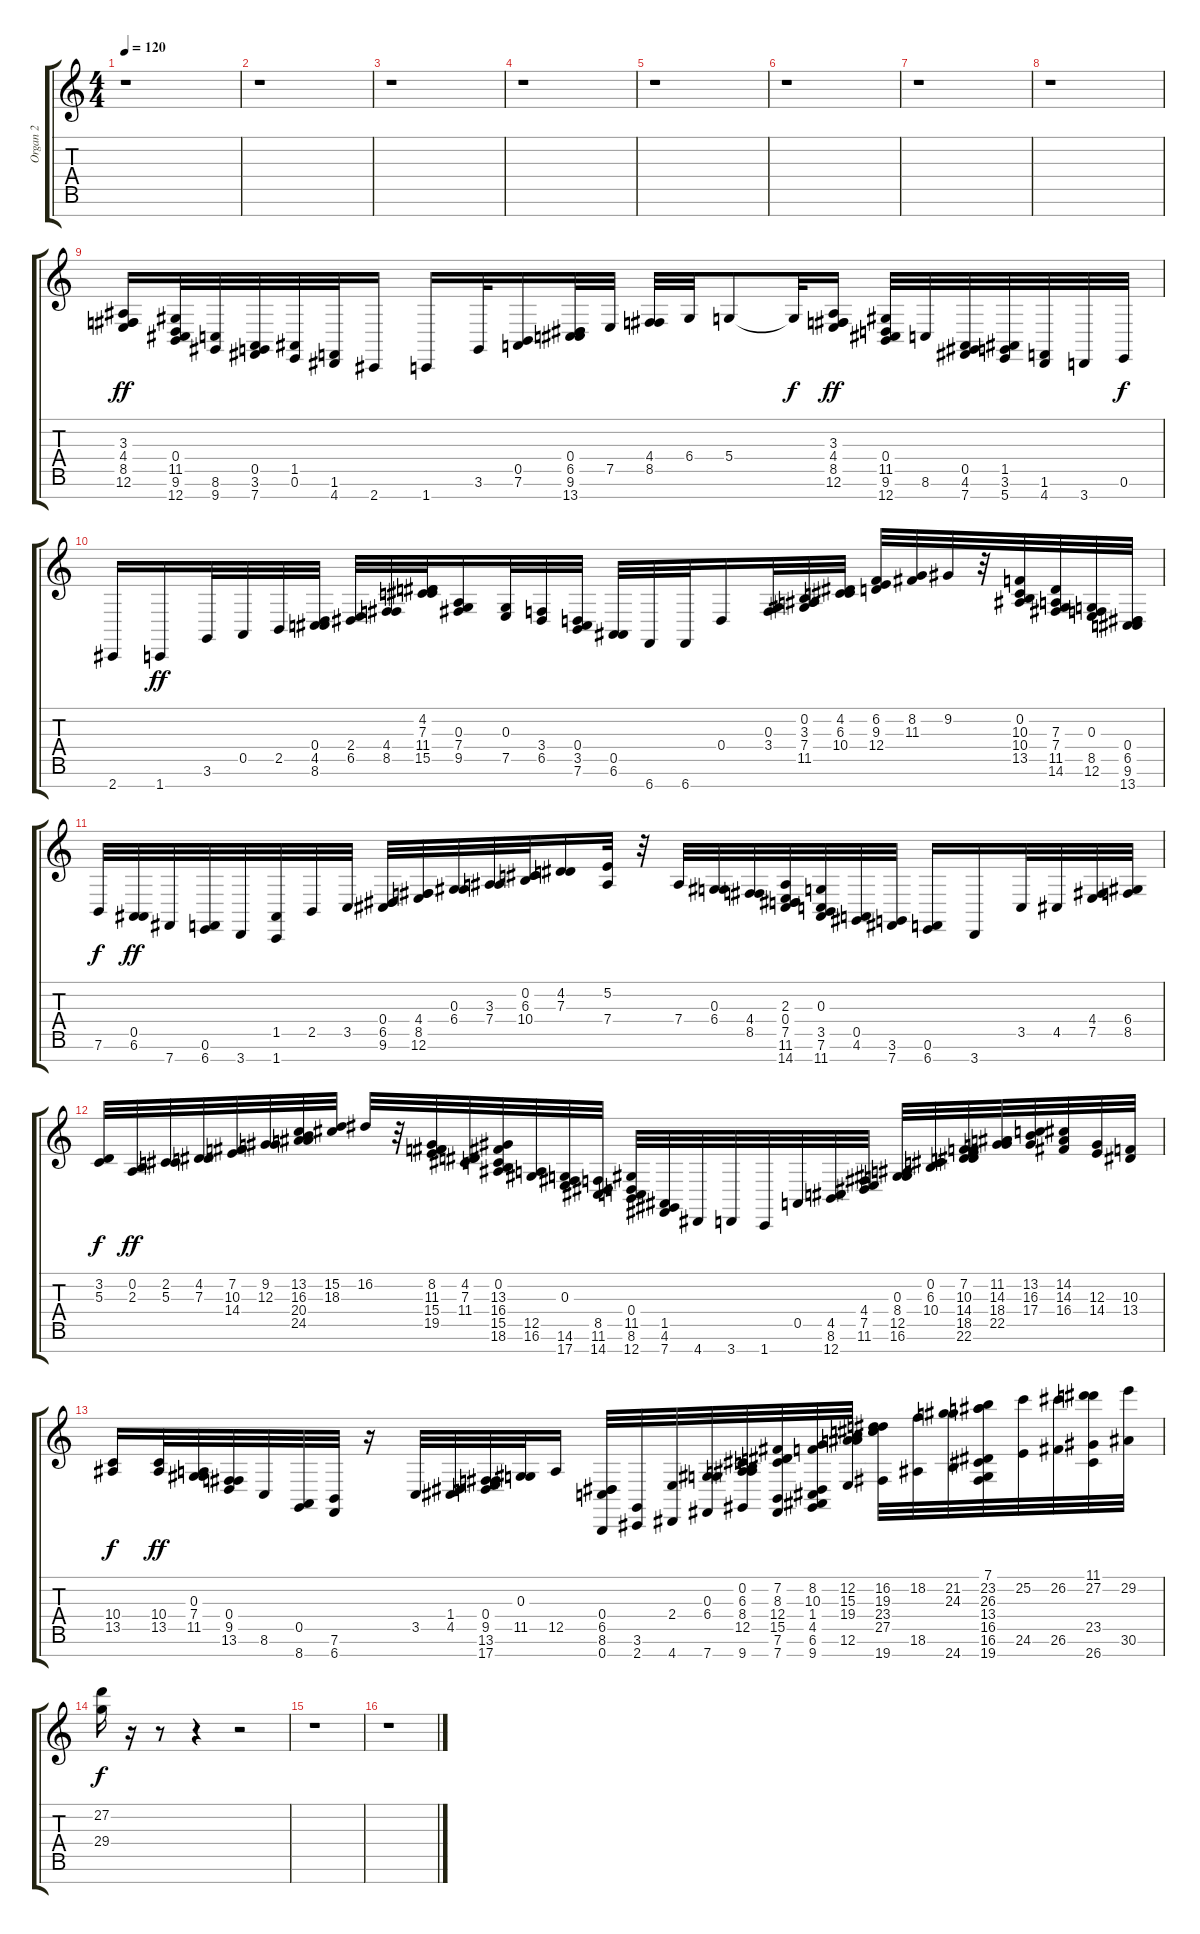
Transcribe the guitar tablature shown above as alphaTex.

\track ("Organ 2" "Organ 2") {instrument rockorgan}
\staff {score tabs}
\tuning (E5 B3 G3 D3 A2 E2 B1) {hide}
\ts (4 4)
\tempo 120
\clef g2
\ks c
r.1{dy ff instrument rockorgan} |
r.1 |
r.1 |
r.1 |
r.1 |
r.1 |
r.1 |
r.1 |
(3.3 4.4 8.5 12.6).16 (0.4 11.5 9.6 12.7).32 (8.6 9.7).32 (0.5 3.6 7.7).32 (1.5 0.6).32 (1.6 4.7).32 2.7.16 1.7.16 3.6.32 (0.5 7.6).16 (0.4 6.5 9.6 13.7).32 7.5.32 (4.4 8.5).32 6.4.32 5.4.8 5.4{t}.32{dy f} (3.3 4.4 8.5 12.6).16{dy ff} (0.4 11.5 9.6 12.7).32 8.6.32 (0.5 4.6 7.7).32 (1.5 3.6 5.7).32 (1.6 4.7).32 3.7.32 0.6.32{dy f} |
2.7.16 1.7.16{dy ff} 3.6.32 0.5.32 2.5.32 (0.4 4.5 8.6).32 (2.4 6.5).32 (4.4 8.5).32 (4.2 7.3 11.4 15.5).32 (0.3 7.4 9.5).16 (0.3 7.5).32 (3.4 6.5).32 (0.4 3.5 7.6).32 (0.5 6.6).32 6.7.32 6.7.32 0.4.16 (0.3 3.4).32 (0.2 3.3 7.4 11.5).32 (4.2 6.3 10.4).32 (6.2 9.3 12.4).32 (8.2 11.3).32 9.2.32 r.32 (0.2 10.3 10.4 13.5).32 (7.3 7.4 11.5 14.6).32 (0.3 8.5 12.6).32 (0.4 6.5 9.6 13.7).32 |
7.6.32{dy f} (0.5 6.6).32{dy ff} 7.7.32 (0.6 6.7).32 3.7.32 (1.5 1.7).32 2.5.32 3.5.32 (0.4 6.5 9.6).32 (4.4 8.5 12.6).32 (0.3 6.4).32 (3.3 7.4).32 (0.2 6.3 10.4).32 (4.2 7.3).16 (5.2 7.4).32 r.32 7.4.32 (0.3 6.4).32 (4.4 8.5).32 (2.3 0.4 7.5 11.6 14.7).32 (0.3 3.5 7.6 11.7).32 (0.5 4.6).32 (3.6 7.7).32 (0.6 6.7).16 3.7.16 3.5.32 4.5.32 (4.4 7.5).32 (6.4 8.5).32 |
(3.2 5.3).32{dy f} (0.2 2.3).32{dy ff} (2.2 5.3).32 (4.2 7.3).32 (7.2 10.3 14.4).32 (9.2 12.3).32 (13.2 16.3 20.4 24.5).32 (15.2 18.3).32 16.2.32 r.32 (8.2 11.3 15.4 19.5).32 (4.2 7.3 11.4).32 (0.2 13.3 16.4 15.5 18.6).32 (12.5 16.6).32 (0.3 14.6 17.7).32 (8.5 11.6 14.7).32 (0.4 11.5 8.6 12.7).32 (1.5 4.6 7.7).32 4.7.32 3.7.32 1.7.32 0.5.32 (4.5 8.6 12.7).32 (4.4 7.5 11.6).32 (0.3 8.4 12.5 16.6).32 (0.2 6.3 10.4).32 (7.2 10.3 14.4 18.5 22.6).32 (11.2 14.3 18.4 22.5).32 (13.2 16.3 17.4).32 (14.2 14.3 16.4).32 (12.3 14.4).32 (10.3 13.4).32 |
(10.4 13.5).16{dy f} (10.4 13.5).32{dy ff} (0.3 7.4 11.5).32 (0.4 9.5 13.6).32 8.6.32 (0.5 8.7).32 (7.6 6.7).32 r.16 3.5.32 (1.4 4.5).32 (0.4 9.5 13.6 17.7).32 (0.3 11.5).32 12.5.16 (0.4 6.5 8.6 0.7).32 (3.6 2.7).32 (2.4 4.7).32 (0.3 6.4 7.7).32 (0.2 6.3 8.4 12.5 9.7).32 (7.2 8.3 12.4 15.5 7.6 7.7).32 (8.2 10.3 1.4 4.5 6.6 9.7).32 (12.2 15.3 19.4 12.6).32 (16.2 19.3 23.4 27.5 19.7).32 (18.2 18.6).32 (21.2 24.3 24.7).32 (7.1 23.2 26.3 13.4 16.5 16.6 19.7).32 (25.2 24.6).32 (26.2 26.6).32 (11.1 27.2 23.5 26.7).32 (29.2 30.6).32 |
(27.2 29.4).16{dy f} r.16 r.8 r.4 r.2 |
r.1 |
r.1
